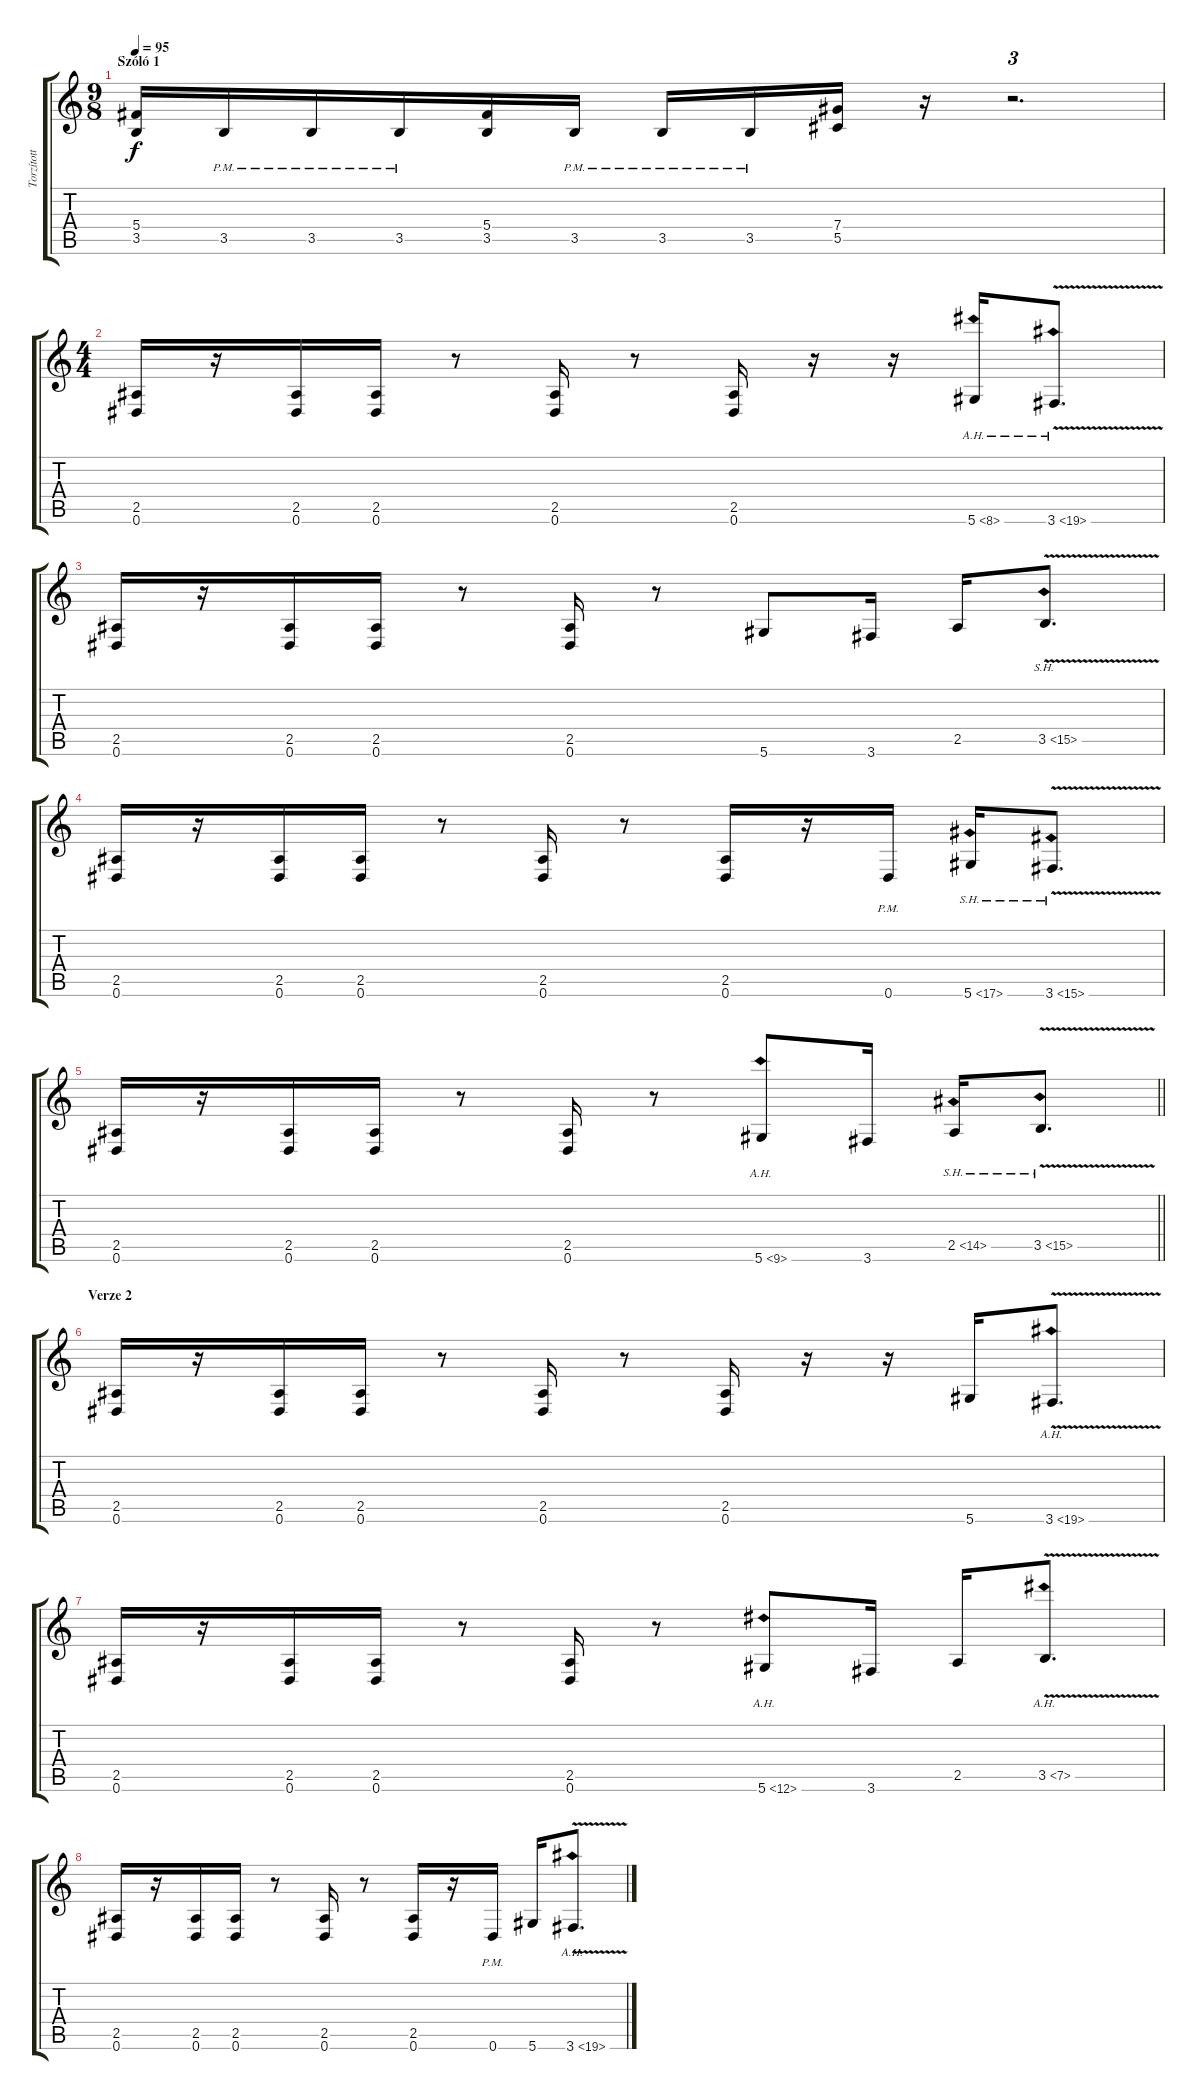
\track ("Torzított - Kíséret 2" "Torzított ") {instrument distortionguitar}
\staff {score tabs}
\tuning (Eb4 Bb3 Gb3 Db3 Ab2 Eb2) {hide}
\ts (9 8)
\section ("" "Szóló 1")
\tempo 95
\clef g2
\ks c
(5.4 3.5).16{dy f} 3.5{pm}.16 3.5{pm}.16 3.5{pm}.16 (5.4 3.5).16 3.5{pm}.16 3.5{pm}.16 3.5{pm}.16 (7.4 5.5).16 r.16 r.2{d tu (3 2)} |
\ts (4 4)
(2.5 0.6).16 r.16 (2.5 0.6).16 (2.5 0.6).16 r.8 (2.5 0.6).16 r.8 (2.5 0.6).16 r.16 r.16 5.6{ah 3}.16 3.6{ah 16 v}.8{d} |
(2.5 0.6).16 r.16 (2.5 0.6).16 (2.5 0.6).16 r.8 (2.5 0.6).16 r.8 5.6.8 3.6.16 2.5.16 3.5{sh 12 v}.8{d} |
(2.5 0.6).16 r.16 (2.5 0.6).16 (2.5 0.6).16 r.8 (2.5 0.6).16 r.8 (2.5 0.6).16 r.16 0.6{pm}.16 5.6{sh 12}.16 3.6{sh 12 v}.8{d} |
\barLineRight lightlight
(2.5 0.6).16 r.16 (2.5 0.6).16 (2.5 0.6).16 r.8 (2.5 0.6).16 r.8 5.6{ah 4}.8 3.6.16 2.5{sh 12}.16 3.5{sh 12 v}.8{d} |
\section ("" "Verze 2")
(2.5 0.6).16 r.16 (2.5 0.6).16 (2.5 0.6).16 r.8 (2.5 0.6).16 r.8 (2.5 0.6).16 r.16 r.16 5.6.16 3.6{ah 16 v}.8{d} |
(2.5 0.6).16 r.16 (2.5 0.6).16 (2.5 0.6).16 r.8 (2.5 0.6).16 r.8 5.6{ah 7}.8 3.6.16 2.5.16 3.5{ah 4 v}.8{d} |
(2.5 0.6).16 r.16 (2.5 0.6).16 (2.5 0.6).16 r.8 (2.5 0.6).16 r.8 (2.5 0.6).16 r.16 0.6{pm}.16 5.6.16 3.6{ah 16 v}.8{d}
